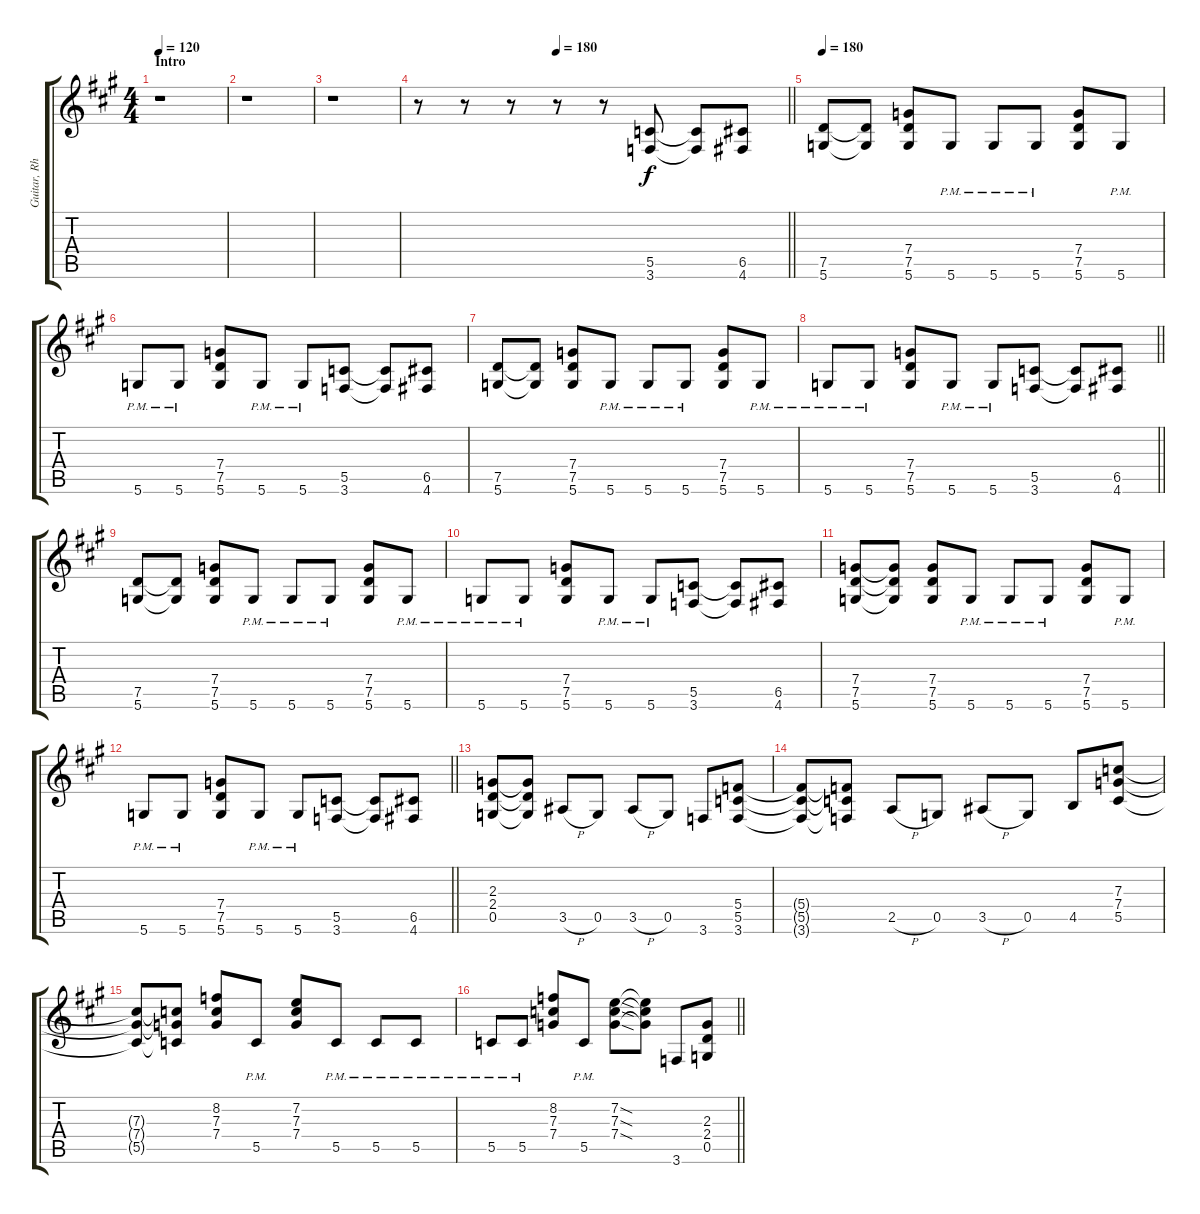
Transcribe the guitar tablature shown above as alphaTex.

\track ("Guitar, Rhythm 1" "Guitar, Rh") {instrument overdrivenguitar}
\staff {score tabs}
\tuning (D4 A3 F3 C3 G2 D2) {hide}
\ts (4 4)
\section ("" "Intro")
\tempo 120
\clef g2
\ks a
r.1{dy f instrument overdrivenguitar} |
r.1 |
r.1 |
\tempo (180 0.375)
\barLineRight lightlight
r.8 r.8 r.8 r.8 r.8 (5.5 3.6).8 (5.5{t} 3.6{t}).8 (6.5 4.6).8 |
\tempo 180
(7.5 5.6).8 (7.5{t} 5.6{t}).8 (7.4 7.5 5.6).8 5.6{pm}.8 5.6{pm}.8 5.6{pm}.8 (7.4 7.5 5.6).8 5.6{pm}.8 |
5.6{pm}.8 5.6{pm}.8 (7.4 7.5 5.6).8 5.6{pm}.8 5.6{pm}.8 (5.5 3.6).8 (5.5{t} 3.6{t}).8 (6.5 4.6).8 |
(7.5 5.6).8 (7.5{t} 5.6{t}).8 (7.4 7.5 5.6).8 5.6{pm}.8 5.6{pm}.8 5.6{pm}.8 (7.4 7.5 5.6).8 5.6{pm}.8 |
\barLineRight lightlight
5.6{pm}.8 5.6{pm}.8 (7.4 7.5 5.6).8 5.6{pm}.8 5.6{pm}.8 (5.5 3.6).8 (5.5{t} 3.6{t}).8 (6.5 4.6).8 |
(7.5 5.6).8 (7.5{t} 5.6{t}).8 (7.4 7.5 5.6).8 5.6{pm}.8 5.6{pm}.8 5.6{pm}.8 (7.4 7.5 5.6).8 5.6{pm}.8 |
5.6{pm}.8 5.6{pm}.8 (7.4 7.5 5.6).8 5.6{pm}.8 5.6{pm}.8 (5.5 3.6).8 (5.5{t} 3.6{t}).8 (6.5 4.6).8 |
(7.4 7.5 5.6).8 (7.4{t} 7.5{t} 5.6{t}).8 (7.4 7.5 5.6).8 5.6{pm}.8 5.6{pm}.8 5.6{pm}.8 (7.4 7.5 5.6).8 5.6{pm}.8 |
\barLineRight lightlight
5.6{pm}.8 5.6{pm}.8 (7.4 7.5 5.6).8 5.6{pm}.8 5.6{pm}.8 (5.5 3.6).8 (5.5{t} 3.6{t}).8 (6.5 4.6).8 |
(2.3 2.4 0.5).8 (2.3{t} 2.4{t} 0.5{t}).8 3.5{h}.8 0.5.8 3.5{h}.8 0.5.8 3.6.8 (5.4 5.5 3.6).8 |
(5.4{t} 5.5{t} 3.6{t}).8 (5.4{t} 5.5{t} 3.6{t}).8 2.5{h}.8 0.5.8 3.5{h}.8 0.5.8 4.5.8 (7.3 7.4 5.5).8 |
(7.3{t} 7.4{t} 5.5{t}).8 (7.3{t} 7.4{t} 5.5{t}).8 (8.2 7.3 7.4).8 5.5{pm}.8 (7.2 7.3 7.4).8 5.5{pm}.8 5.5{pm}.8 5.5{pm}.8 |
\barLineRight lightlight
5.5{pm}.8 5.5{pm}.8 (8.2 7.3 7.4).8 5.5{pm}.8 (7.2{sod} 7.3{sod} 7.4{sod}).8 (7.2{t} 7.3{t} 7.4{t}).8 3.6.8 (2.3 2.4 0.5).8
